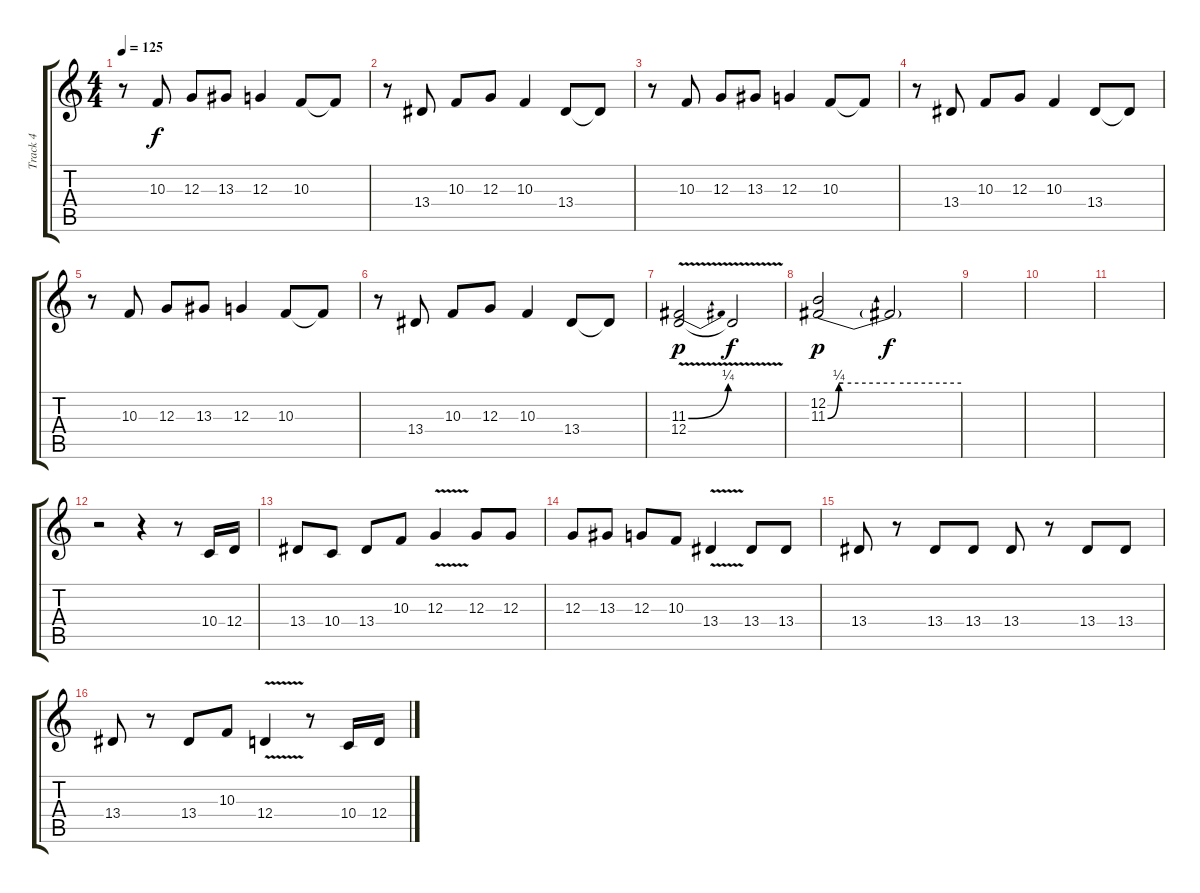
\track ("Track 4" "Track 4") {instrument lead6voice}
\staff {score tabs}
\tuning (E4 B3 G3 D3 A2 D2) {hide}
\ts (4 4)
\tempo 125
\clef g2
\ks c
r.8{dy f} 10.3.8 12.3.8 13.3.8 12.3.4 10.3.8 10.3{t}.8 |
r.8 13.4.8 10.3.8 12.3.8 10.3.4 13.4.8 13.4{t}.8 |
r.8 10.3.8 12.3.8 13.3.8 12.3.4 10.3.8 10.3{t}.8 |
r.8 13.4.8 10.3.8 12.3.8 10.3.4 13.4.8 13.4{t}.8 |
r.8 10.3.8 12.3.8 13.3.8 12.3.4 10.3.8 10.3{t}.8 |
r.8 13.4.8 10.3.8 12.3.8 10.3.4 13.4.8 13.4{t}.8 |
(11.3{be (bend 0 0 60 1)} 12.4{v}).2{dy p} 12.4{t}.2{dy f} |
(12.2 11.3{be (custom 0 0 5 1 7 1 30 1 60 1)}).2{dy p} 11.3{t}.2{dy f} |
|
|
|
r.2 r.4 r.8 10.4.16 12.4.16 |
13.4.8 10.4.8 13.4.8 10.3.8 12.3{v}.4 12.3.8 12.3.8 |
12.3.8 13.3.8 12.3.8 10.3.8 13.4{v}.4 13.4.8 13.4.8 |
13.4.8 r.8 13.4.8 13.4.8 13.4.8 r.8 13.4.8 13.4.8 |
13.4.8 r.8 13.4.8 10.3.8 12.4{v}.4 r.8 10.4.16 12.4.16
